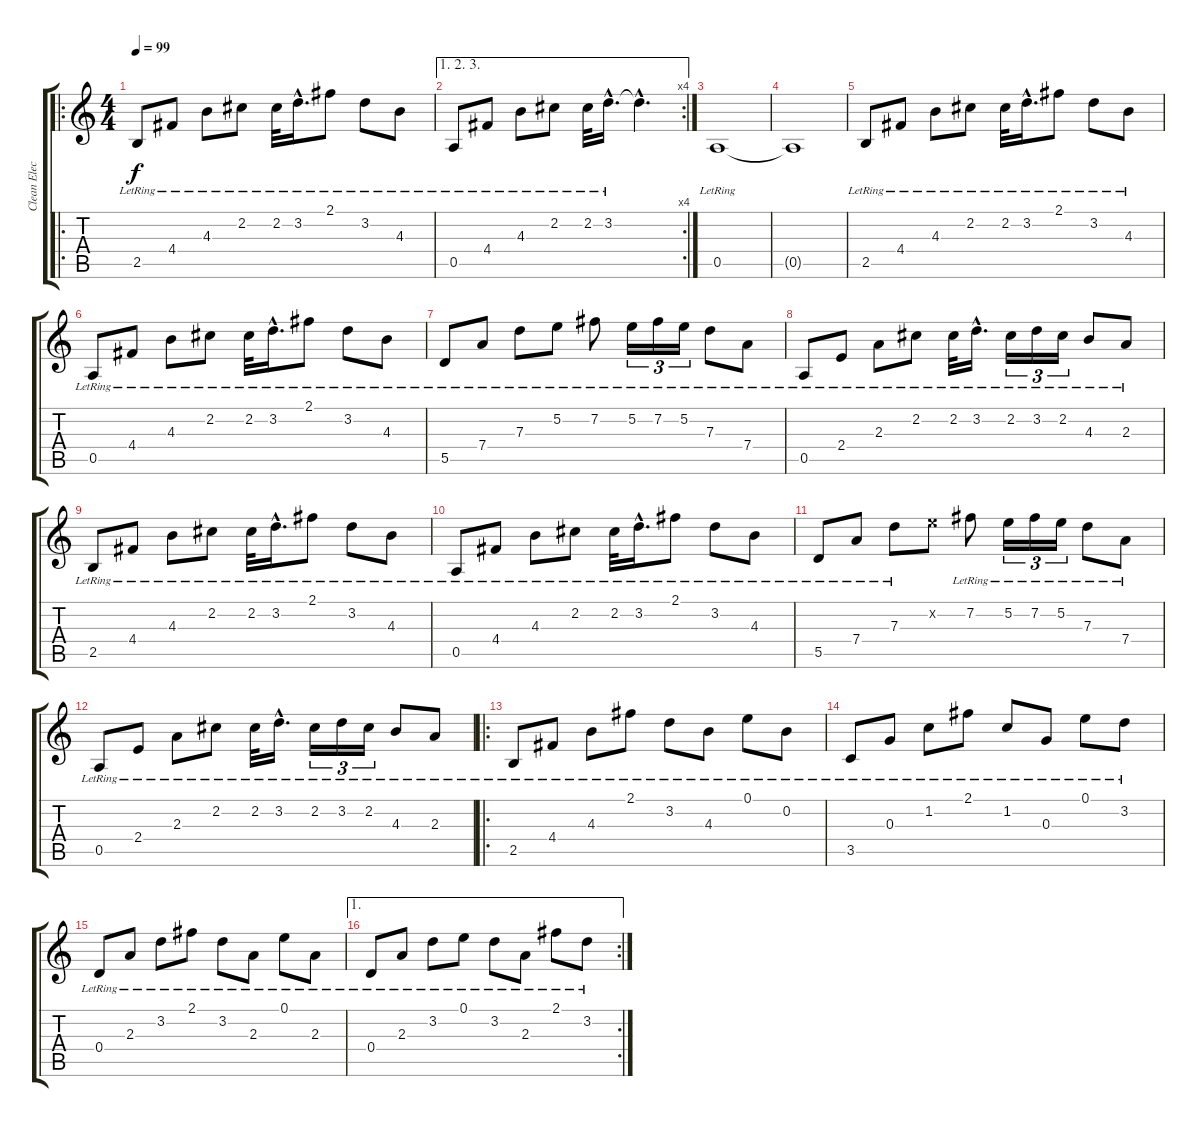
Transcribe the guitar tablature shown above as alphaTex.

\track ("Clean Electric" "Clean Elec") {instrument electricguitarjazz}
\staff {score tabs}
\tuning (E4 B3 G3 D3 A2 E2) {hide}
\ro
\ts (4 4)
\tempo 99
\clef g2
\ks c
2.5{lr}.8{dy f instrument electricguitarjazz} 4.4{lr}.8 4.3{lr}.8 2.2{lr}.8 2.2{lr}.32 3.2{hac lr}.16{d} 2.1{lr}.8 3.2{lr}.8 4.3{lr}.8 |
\ae (1 2 3)
\rc 4
0.5{lr}.8 4.4{lr}.8 4.3{lr}.8 2.2{lr}.8 2.2{lr}.32 3.2{hac lr}.16{d} 3.2{hac t}.4{d} |
0.5{lr}.1 |
0.5{t}.1 |
2.5{lr}.8 4.4{lr}.8 4.3{lr}.8 2.2{lr}.8 2.2{lr}.32 3.2{hac lr}.16{d} 2.1{lr}.8 3.2{lr}.8 4.3{lr}.8 |
0.5{lr}.8 4.4{lr}.8 4.3{lr}.8 2.2{lr}.8 2.2{lr}.32 3.2{hac lr}.16{d} 2.1{lr}.8 3.2{lr}.8 4.3{lr}.8 |
5.5{lr}.8 7.4{lr}.8 7.3{lr}.8 5.2{lr}.8 7.2{lr}.8 5.2{lr}.16{tu (3 2)} 7.2{lr}.16{tu (3 2)} 5.2{lr}.16{tu (3 2)} 7.3{lr}.8 7.4{lr}.8 |
0.5{lr}.8 2.4{lr}.8 2.3{lr}.8 2.2{lr}.8 2.2{lr}.32 3.2{hac lr}.16{d} 2.2{lr}.16{tu (3 2)} 3.2{lr}.16{tu (3 2)} 2.2{lr}.16{tu (3 2)} 4.3{lr}.8 2.3{lr}.8 |
2.5{lr}.8 4.4{lr}.8 4.3{lr}.8 2.2{lr}.8 2.2{lr}.32 3.2{hac lr}.16{d} 2.1{lr}.8 3.2{lr}.8 4.3{lr}.8 |
0.5{lr}.8 4.4{lr}.8 4.3{lr}.8 2.2{lr}.8 2.2{lr}.32 3.2{hac lr}.16{d} 2.1{lr}.8 3.2{lr}.8 4.3{lr}.8 |
5.5{lr}.8 7.4{lr}.8 7.3{lr}.8 5.2{x}.8 7.2{lr}.8 5.2{lr}.16{tu (3 2)} 7.2{lr}.16{tu (3 2)} 5.2{lr}.16{tu (3 2)} 7.3{lr}.8 7.4{lr}.8 |
0.5{lr}.8 2.4{lr}.8 2.3{lr}.8 2.2{lr}.8 2.2{lr}.32 3.2{hac lr}.16{d} 2.2{lr}.16{tu (3 2)} 3.2{lr}.16{tu (3 2)} 2.2{lr}.16{tu (3 2)} 4.3{lr}.8 2.3{lr}.8 |
\ro
2.5{lr}.8 4.4{lr}.8 4.3{lr}.8 2.1{lr}.8 3.2{lr}.8 4.3{lr}.8 0.1{lr}.8 0.2{lr}.8 |
3.5{lr}.8 0.3{lr}.8 1.2{lr}.8 2.1{lr}.8 1.2{lr}.8 0.3{lr}.8 0.1{lr}.8 3.2{lr}.8 |
0.4{lr}.8 2.3{lr}.8 3.2{lr}.8 2.1{lr}.8 3.2{lr}.8 2.3{lr}.8 0.1{lr}.8 2.3{lr}.8 |
\ae 1
\rc 2
0.4{lr}.8 2.3{lr}.8 3.2{lr}.8 0.1{lr}.8 3.2{lr}.8 2.3{lr}.8 2.1{lr}.8 3.2{lr}.8
